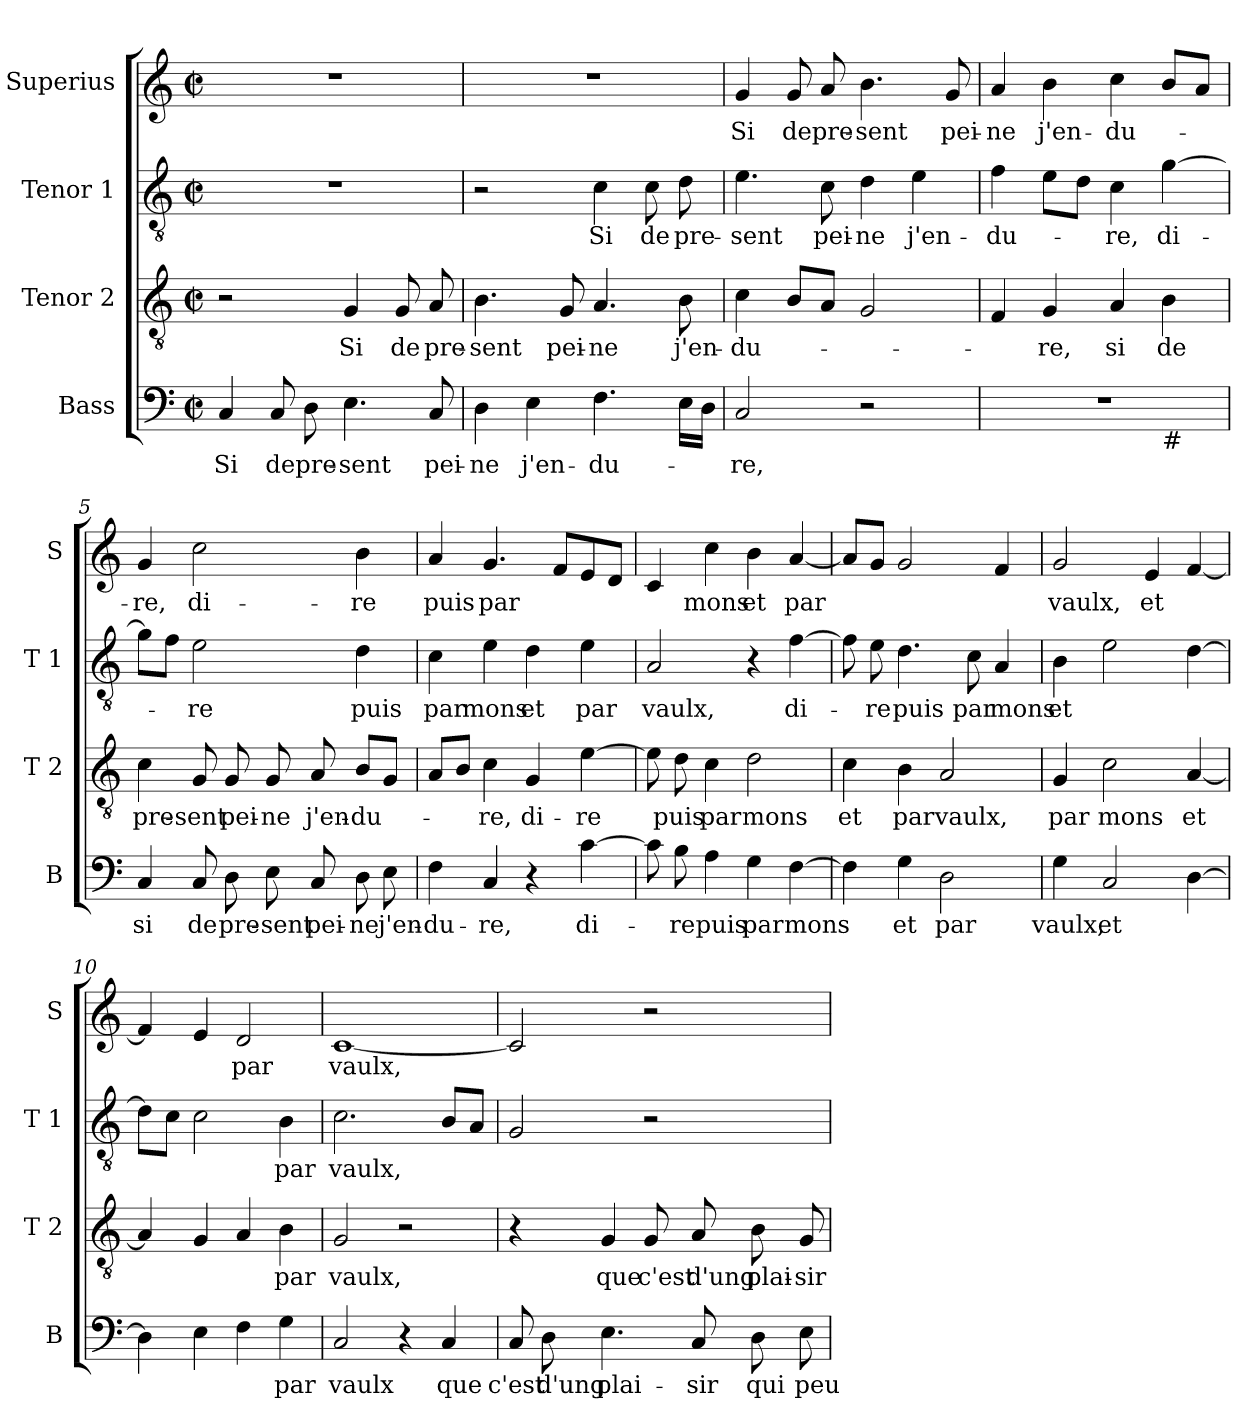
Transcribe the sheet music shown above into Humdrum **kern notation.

**kern	**text	**kern	**text	**kern	**text	**kern	**text
*part4	*part4	*part3	*part3	*part2	*part2	*part1	*part1
*staff4	*staff4	*staff3	*staff3	*staff2	*staff2	*staff1	*staff1
*I"Bass	*	*I"Tenor 2	*	*I"Tenor 1	*	*I"Superius	*
*I'B	*	*I'T 2	*	*I'T 1	*	*I'S	*
*clefF4	*	*clefGv2	*	*clefGv2	*	*clefG2	*
*k[]	*	*k[]	*	*k[]	*	*k[]	*
*C:	*	*C:	*	*C:	*	*C:	*
*M2/2	*	*M2/2	*	*M2/2	*	*M2/2	*
*met(c|)	*	*met(c|)	*	*met(c|)	*	*met(c|)	*
=1	=1	=1	=1	=1	=1	=1	=1
4C/	Si	2r	.	1r	.	1r	.
8C/	de	.	.	.	.	.	.
8D\	pre-	.	.	.	.	.	.
4.E\	-sent	4G/	Si	.	.	.	.
.	.	8G/	de	.	.	.	.
8C/	pei-	8A/	pre-	.	.	.	.
=2	=2	=2	=2	=2	=2	=2	=2
4D\	-ne	4.B\	-sent	2r	.	1r	.
4E\	j'en-	.	.	.	.	.	.
.	.	8G/	pei-	.	.	.	.
4.F\	-du-	4.A/	-ne	4c\	Si	.	.
.	.	.	.	8c\	de	.	.
16E\LL	.	8B\	j'en-	8d\	pre-	.	.
16D\JJ	.	.	.	.	.	.	.
=3	=3	=3	=3	=3	=3	=3	=3
2C/	-re,	4c\	-du-	4.e\	-sent	4g/	Si
.	.	8B/L	.	.	.	8g/	de
.	.	8A/J	.	8c\	pei-	8a/	pre-
2r	.	2G/	.	4d\	-ne	4.b\	-sent
.	.	.	.	4e\	j'en-	.	.
.	.	.	.	.	.	8g/	pei-
=4	=4	=4	=4	=4	=4	=4	=4
*^	*	*	*	*	*	*	*
1r	2.ryy	.	4F/	.	4f\	-du-	4a/	-ne
.	.	.	4G/	-re,	8e\L	.	4b\	j'en-
.	.	.	.	.	8d\J	.	.	.
.	.	.	4A/	si	4c\	-re,	4cc\	-du-
!	!LO:TX:b:t=#	!	!	!	!	!	!	!
.	4ryy	.	4B\	de	[4g\	di-	8b/L	.
.	.	.	.	.	.	.	8a/J	.
*v	*v	*	*	*	*	*	*	*
!!LO:LB:g=z
=5	=5	=5	=5	=5	=5	=5	=5
4C/	si	4c\	pre-	8g\L]	.	4g/	-re,
.	.	.	.	8f\J	.	.	.
8C/	de	8G/	-sent	2e\	-re	2cc\	di-
8D\	pre-	8G/	pei-	.	.	.	.
8E\	-sent	8G/	-ne	.	.	.	.
8C/	pei-	8A/	j'en-	.	.	.	.
8D\	-ne	8B/L	-du-	4d\	puis	4b\	-re
8E\	j'en-	8G/J	.	.	.	.	.
=6	=6	=6	=6	=6	=6	=6	=6
4F\	-du-	8A/L	.	4c\	par	4a/	puis
.	.	8B/J	.	.	.	.	.
4C/	-re,	4c\	-re,	4e\	mons	4.g/	par
4r	.	4G/	di-	4d\	et	.	.
.	.	.	.	.	.	8f/L	.
[4c\	di-	[4e\	-re	4e\	par	8e/	.
.	.	.	.	.	.	8d/J	.
=7	=7	=7	=7	=7	=7	=7	=7
8c\]	.	8e\]	.	2A/	vaulx,	4c/	.
8B\	-re	8d\	puis	.	.	.	.
4A\	puis	4c\	par	.	.	4cc\	mons
4G\	par	2d\	mons	4r	.	4b\	et
[4F\	mons	.	.	[4f\	di-	[4a/	par
=8	=8	=8	=8	=8	=8	=8	=8
4F\]	.	4c\	et	8f\]	.	8a/L]	.
.	.	.	.	8e\	-re	8g/J	.
4G\	et	4B\	par	4.d\	puis	2g/	.
2D\	par	2A/	vaulx,	.	.	.	.
.	.	.	.	8c\	par	.	.
.	.	.	.	4A/	mons	4f/	.
!!LO:LB:g=z
=9	=9	=9	=9	=9	=9	=9	=9
4G\	vaulx,	4G/	par	4B\	et	2g/	vaulx,
2C/	et	2c\	mons	2e\	.	.	.
.	.	.	.	.	.	4e/	et
[4D\	.	[4A/	et	[4d\	.	[4f/	.
=10	=10	=10	=10	=10	=10	=10	=10
4D\]	.	4A/]	.	8d\L]	.	4f/]	.
.	.	.	.	8c\J	.	.	.
4E\	.	4G/	.	2c\	.	4e/	.
4F\	.	4A/	.	.	.	2d/	par
4G\	par	4B\	par	4B\	par	.	.
=11	=11	=11	=11	=11	=11	=11	=11
2C/	vaulx	2G/	vaulx,	2.c\	vaulx,	[1c	vaulx,
4r	.	2r	.	.	.	.	.
4C/	que	.	.	8B/L	.	.	.
.	.	.	.	8A/J	.	.	.
=12	=12	=12	=12	=12	=12	=12	=12
8C/	c'est	4r	.	2G/	.	2c/]	.
8D\	d'ung	.	.	.	.	.	.
4.E\	plai-	4G/	que	.	.	.	.
.	.	8G/	c'est	2r	.	2r	.
8C/	-sir	8A/	d'ung	.	.	.	.
8D\	qui	8B\	plai-	.	.	.	.
8E\	peu	8G/	-sir	.	.	.	.
=	=	=	=	=	=	=	=
*-	*-	*-	*-	*-	*-	*-	*-
